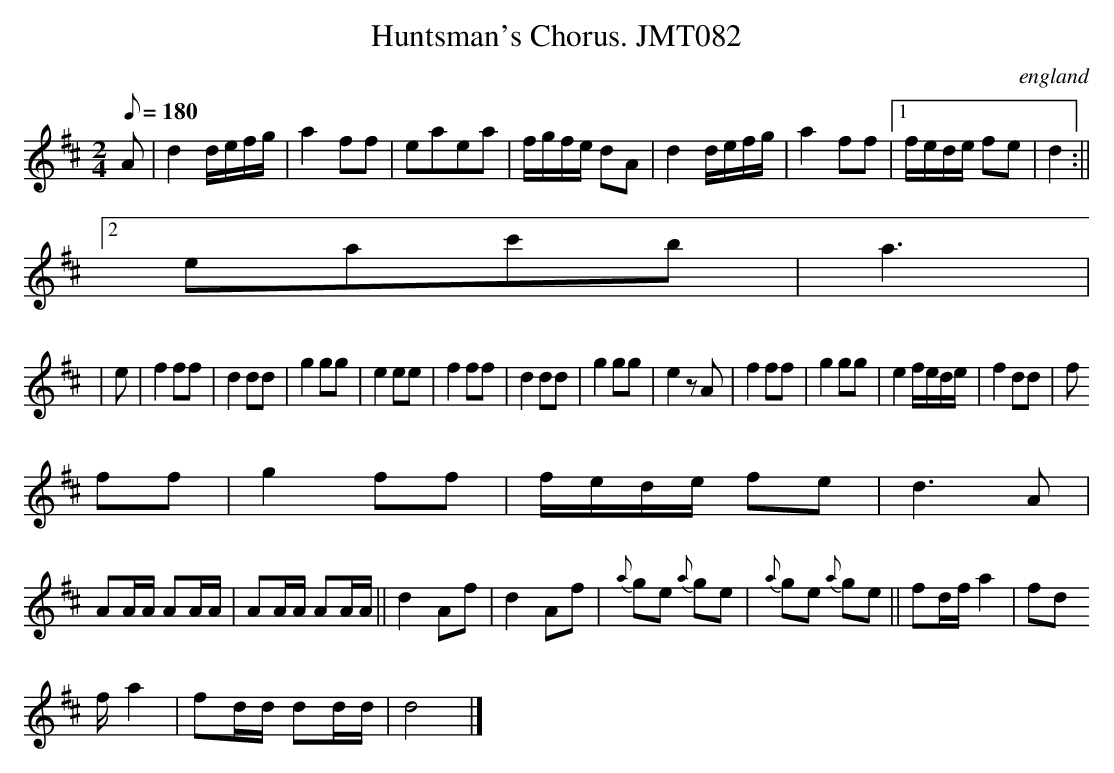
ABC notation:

X:1
T:Huntsman's Chorus. JMT082
O:england
M:2/4
L:1/8
Q:180
K:D
A|d2d/e/f/g/|a2ff|eaea|f/g/f/e/ dA|d2d/e/f/g/|a2ff|1 f/e/d/e/ fe|d2:||2
eac'b|a3|
|e|f2ff|d2dd|g2gg|e2ee|f2ff|d2dd|g2gg|e2zA|f2ff|g2gg|e2f/e/d/e/|f2dd|f
2ff|g2ff|f/e/d/e/ fe|d3A|
AA/A/ AA/A/|AA/A/ AA/A/||d2Af|d2Af|{a}ge {a}ge|{a}ge {a}ge||fd/f/ a2|fd
/f/ a2|fd/d/ dd/d/|d4|]
